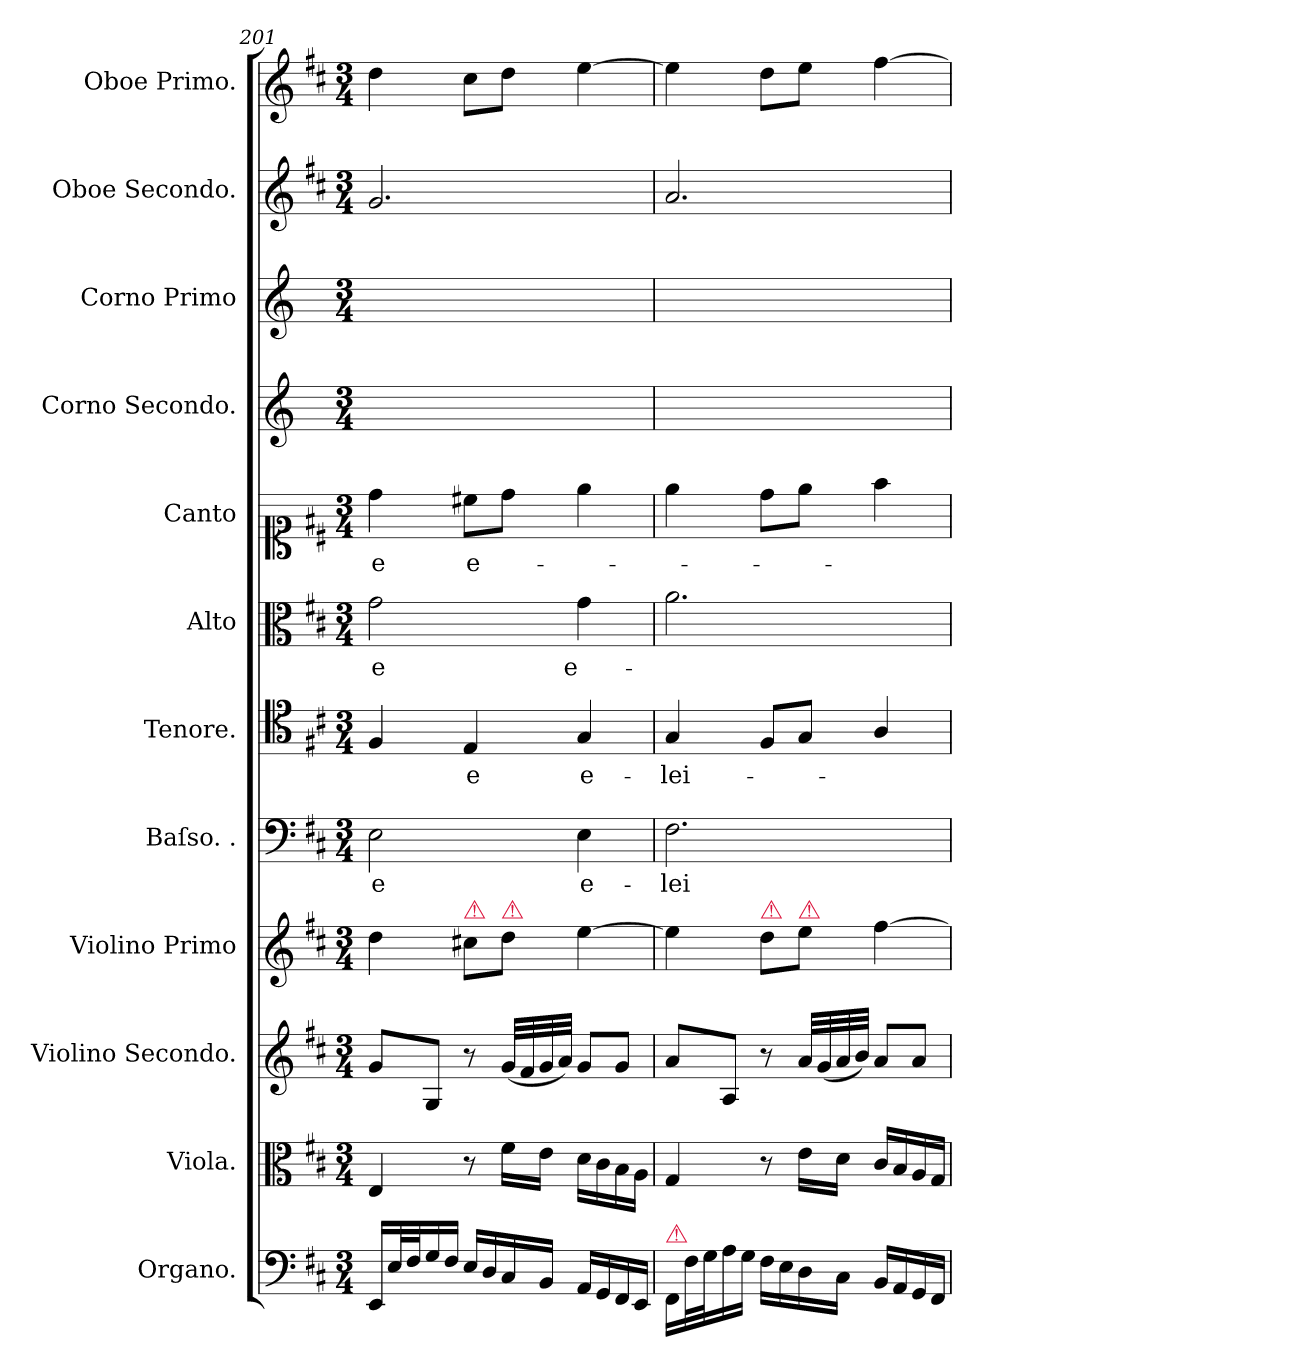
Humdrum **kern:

**kern	**kern	**kern	**kern	**kern	**text	**kern	**text	**kern	**text	**kern	**text	**kern	**kern	**kern	**kern
*part12	*part11	*part10	*part9	*part8	*part8	*part7	*part7	*part6	*part6	*part5	*part5	*part4	*part3	*part2	*part1
*staff12	*staff11	*staff10	*staff9	*staff8	*staff8	*staff7	*staff7	*staff6	*staff6	*staff5	*staff5	*staff4	*staff3	*staff2	*staff1
*I"Organo.	*I"Viola.	*I"Violino Secondo.	*I"Violino Primo	*I"Baſso. .	*	*I"Tenore.	*	*I"Alto	*	*I"Canto	*	*I"Corno Secondo.	*I"Corno Primo	*I"Oboe Secondo.	*I"Oboe Primo.
*I'org	*I'vla	*I'vl 2	*I'vl 1	*I'B	*	*I'T	*	*I'A	*	*	*	*I'cor 2	*I'cor 1	*I'ob 2	*I'ob 1
*clefF4	*clefC3	*clefG2	*clefG2	*clefF4	*	*clefC4	*	*clefC3	*	*clefC1	*	*clefG2	*clefG2	*clefG2	*clefG2
*	*	*	*	*	*	*	*	*	*	*	*	*ITrd6c10	*ITrd6c10	*	*
*k[f#c#]	*k[f#c#]	*k[f#c#]	*k[f#c#]	*k[f#c#]	*	*k[f#c#]	*	*k[f#c#]	*	*k[f#c#]	*	*k[f#c#]	*k[f#c#]	*k[f#c#]	*k[f#c#]
*M3/4	*M3/4	*M3/4	*M3/4	*M3/4	*	*M3/4	*	*M3/4	*	*M3/4	*	*M3/4	*M3/4	*M3/4	*M3/4
=201	=201	=201	=201	=201	=201	=201	=201	=201	=201	=201	=201	=201	=201	=201	=201
16EE/LL	4E/	8g/L	4dd\	2E\	-e	4F#/	.	2g\	-e	4dd\	-e	2.ryy	2.ryy	2.g/	4dd\
32E/L	.	.	.	.	.	.	.	.	.	.	.	.	.	.	.
32F#/J	.	.	.	.	.	.	.	.	.	.	.	.	.	.	.
16G/	.	8G/J	.	.	.	.	.	.	.	.	.	.	.	.	.
16F#/JJ	.	.	.	.	.	.	.	.	.	.	.	.	.	.	.
!	!	!	!LO:TX:a:color=crimson:t=⚠	!	!	!	!	!	!	!	!	!	!	!	!
16E/LL	8r	8r	8cc#X\L	.	.	4E/	-e	.	.	8cc#X\L	e-	.	.	.	8cc#\L
16D/	.	.	.	.	.	.	.	.	.	.	.	.	.	.	.
!	!	!	!LO:TX:a:color=crimson:t=⚠	!	!	!	!	!	!	!	!	!	!	!	!
16C#/	16f#\LL	(<32g/LLL	8dd\J	.	.	.	.	.	.	8dd\J	.	.	.	.	8dd\J
.	.	32f#/	.	.	.	.	.	.	.	.	.	.	.	.	.
16BB/JJ	16e\JJ	32g/	.	.	.	.	.	.	.	.	.	.	.	.	.
.	.	32a/JJJ)	.	.	.	.	.	.	.	.	.	.	.	.	.
16AA/LL	16d\LL	8g/L	[4ee\	4E\	e-	4G/	e-	4g\	e-	4ee\	.	.	.	.	[4ee\
16GG/	16c#\	.	.	.	.	.	.	.	.	.	.	.	.	.	.
16FF#/	16B\	8g/J	.	.	.	.	.	.	.	.	.	.	.	.	.
16EE/JJ	16A\JJ	.	.	.	.	.	.	.	.	.	.	.	.	.	.
=202	=202	=202	=202	=202	=202	=202	=202	=202	=202	=202	=202	=202	=202	=202	=202
!LO:TX:a:color=crimson:t=⚠	!	!	!	!	!	!	!	!	!	!	!	!	!	!	!
16FF#/LL	4G/	8a/L	4ee\]	2.F#\	-lei-	4G/	-lei-	2.a\	.	4ee\	.	2.ryy	2.ryy	2.a/	4ee\]
32F#\L	.	.	.	.	.	.	.	.	.	.	.	.	.	.	.
32G\J	.	.	.	.	.	.	.	.	.	.	.	.	.	.	.
16A\	.	8A/J	.	.	.	.	.	.	.	.	.	.	.	.	.
16G\JJ	.	.	.	.	.	.	.	.	.	.	.	.	.	.	.
!	!	!	!LO:TX:a:color=crimson:t=⚠	!	!	!	!	!	!	!	!	!	!	!	!
16F#\LL	8r	8r	8dd\L	.	.	8F#/L	.	.	.	8dd\L	.	.	.	.	8dd\L
16E\	.	.	.	.	.	.	.	.	.	.	.	.	.	.	.
!	!	!	!LO:TX:a:color=crimson:t=⚠	!	!	!	!	!	!	!	!	!	!	!	!
16D\	16e\LL	32a/LLL	8ee\J	.	.	8G/J	.	.	.	8ee\J	.	.	.	.	8ee\J
.	.	(<32g/	.	.	.	.	.	.	.	.	.	.	.	.	.
16C#\JJ	16d\JJ	32a/	.	.	.	.	.	.	.	.	.	.	.	.	.
.	.	32b/JJJ)	.	.	.	.	.	.	.	.	.	.	.	.	.
16BB/LL	16c#/LL	8a/L	[4ff#\	.	.	4A/	.	.	.	4ff#\	.	.	.	.	[4ff#\
16AA/	16B/	.	.	.	.	.	.	.	.	.	.	.	.	.	.
16GG/	16A/	8a/J	.	.	.	.	.	.	.	.	.	.	.	.	.
16FF#/JJ	16G/JJ	.	.	.	.	.	.	.	.	.	.	.	.	.	.
=	=	=	=	=	=	=	=	=	=	=	=	=	=	=	=
*-	*-	*-	*-	*-	*-	*-	*-	*-	*-	*-	*-	*-	*-	*-	*-
